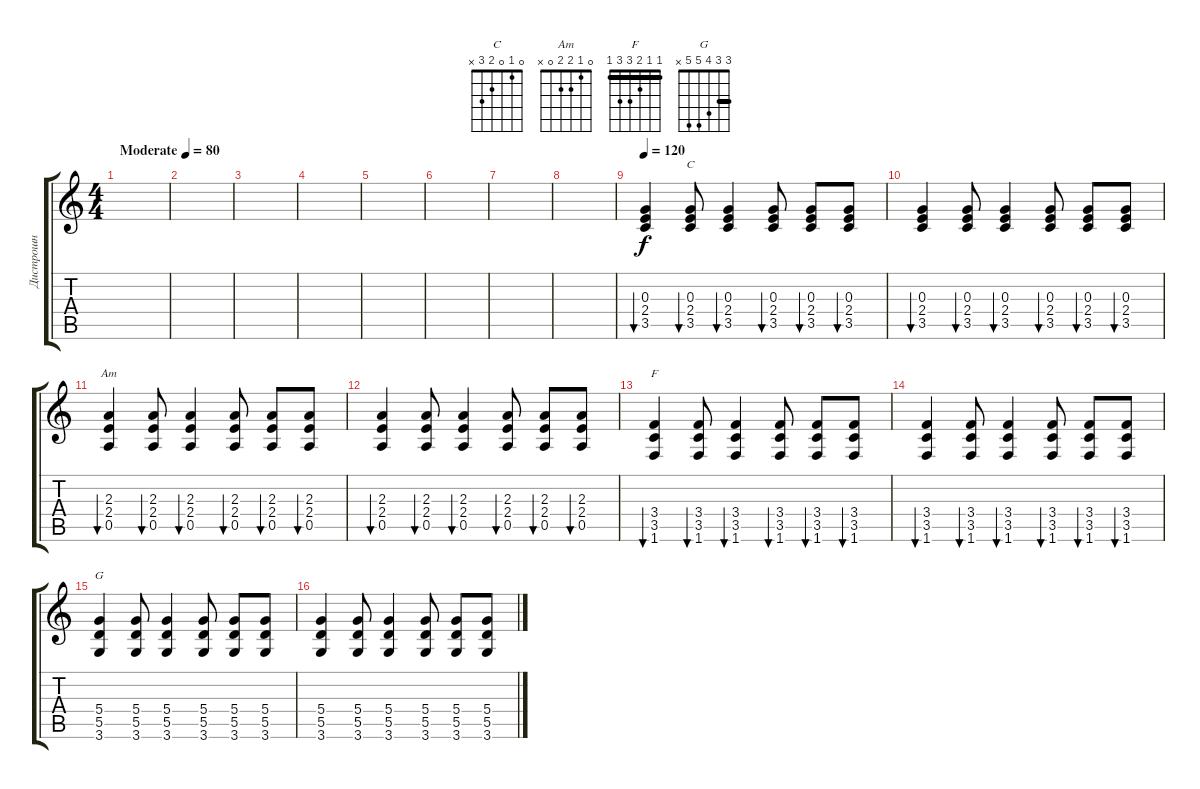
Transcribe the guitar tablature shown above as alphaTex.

\track ("Дистрошн" "Дистрошн") {instrument distortionguitar}
\staff {score tabs}
\tuning (E4 B3 G3 D3 A2 E2) {hide}
\chord ("C" 0 1 0 2 3 x)
\chord ("Am" 0 1 2 2 0 x)
\chord ("F" 1 1 2 3 3 1) {barre 1}
\chord ("G" 3 3 4 5 5 x) {barre 3}
\ts (4 4)
\tempo (80 "Moderate")
\clef g2
\ks c
|
|
|
|
|
|
|
|
\tempo 120
(0.3 2.4 3.5).4{bu 60} (0.3 2.4 3.5).8{bu 60 ch "C"} (0.3 2.4 3.5).4{bu 60} (0.3 2.4 3.5).8{bu 60} (0.3 2.4 3.5).8{bu 60} (0.3 2.4 3.5).8{bu 60} |
(0.3 2.4 3.5).4{bu 60} (0.3 2.4 3.5).8{bu 60} (0.3 2.4 3.5).4{bu 60} (0.3 2.4 3.5).8{bu 60} (0.3 2.4 3.5).8{bu 60} (0.3 2.4 3.5).8{bu 60} |
(2.3 2.4 0.5).4{bu 60 ch "Am"} (2.3 2.4 0.5).8{bu 60} (2.3 2.4 0.5).4{bu 60} (2.3 2.4 0.5).8{bu 60} (2.3 2.4 0.5).8{bu 60} (2.3 2.4 0.5).8{bu 60} |
(2.3 2.4 0.5).4{bu 60} (2.3 2.4 0.5).8{bu 60} (2.3 2.4 0.5).4{bu 60} (2.3 2.4 0.5).8{bu 60} (2.3 2.4 0.5).8{bu 60} (2.3 2.4 0.5).8{bu 60} |
(3.4 3.5 1.6).4{bu 60 ch "F"} (3.4 3.5 1.6).8{bu 60} (3.4 3.5 1.6).4{bu 60} (3.4 3.5 1.6).8{bu 60} (3.4 3.5 1.6).8{bu 60} (3.4 3.5 1.6).8{bu 60} |
(3.4 3.5 1.6).4{bu 60} (3.4 3.5 1.6).8{bu 60} (3.4 3.5 1.6).4{bu 60} (3.4 3.5 1.6).8{bu 60} (3.4 3.5 1.6).8{bu 60} (3.4 3.5 1.6).8{bu 60} |
(5.4 5.5 3.6).4{ch "G"} (5.4 5.5 3.6).8 (5.4 5.5 3.6).4 (5.4 5.5 3.6).8 (5.4 5.5 3.6).8 (5.4 5.5 3.6).8 |
(5.4 5.5 3.6).4 (5.4 5.5 3.6).8 (5.4 5.5 3.6).4 (5.4 5.5 3.6).8 (5.4 5.5 3.6).8 (5.4 5.5 3.6).8
